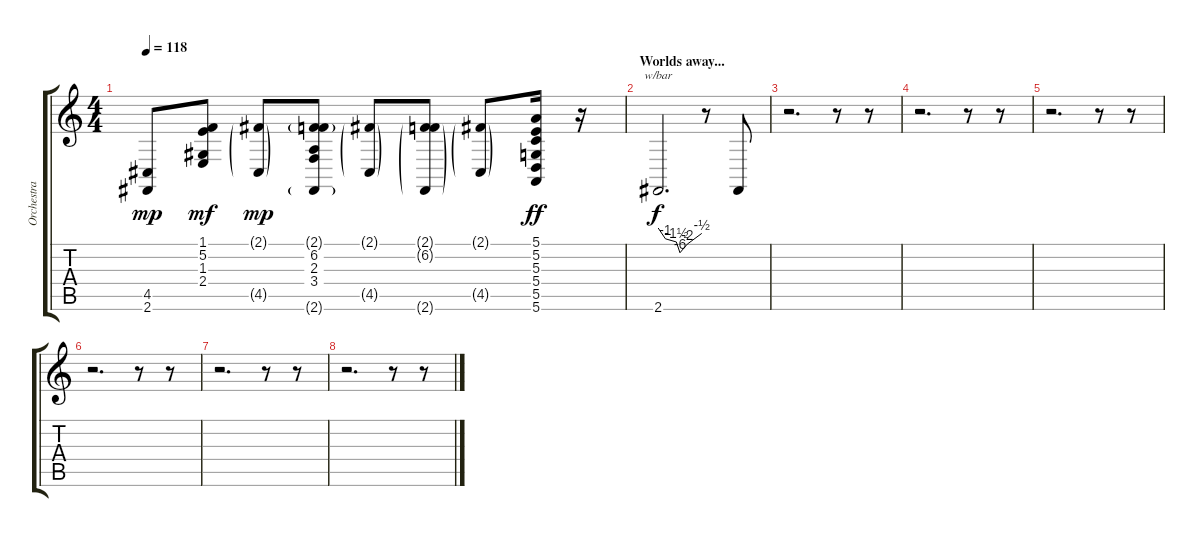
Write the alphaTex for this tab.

\track ("Orchestra Hits" "Orchestra ") {instrument orchestrahit}
\staff {score tabs}
\tuning (E4 B3 G3 D3 A2 E2) {hide}
\ts (4 4)
\tempo 118
\clef g2
\ks c
(4.5 2.6).8{dy mp} (1.1 5.2 1.3 2.4).8{dy mf} (2.1{g} 4.5{g}).8{dy mp} (2.1{g} 6.2 2.3 3.4 2.6{g}).8 (2.1{g} 4.5{g}).8 (2.1{g} 6.2{g} 2.6{g}).8 (2.1{g} 4.5{g}).8 (5.1 5.2 5.3 5.4 5.5 5.6).16{dy ff} r.16 |
\section ("" "Worlds away...")
2.6.2{d tbe (custom default 0 0 10 -4 25 -6 30 -24 40 -8 60 -2) dy f} r.8 2.6{t}.8 |
r.2{d} r.8 r.8 |
r.2{d} r.8 r.8 |
r.2{d} r.8 r.8 |
r.2{d} r.8 r.8 |
r.2{d} r.8 r.8 |
r.2{d} r.8 r.8
